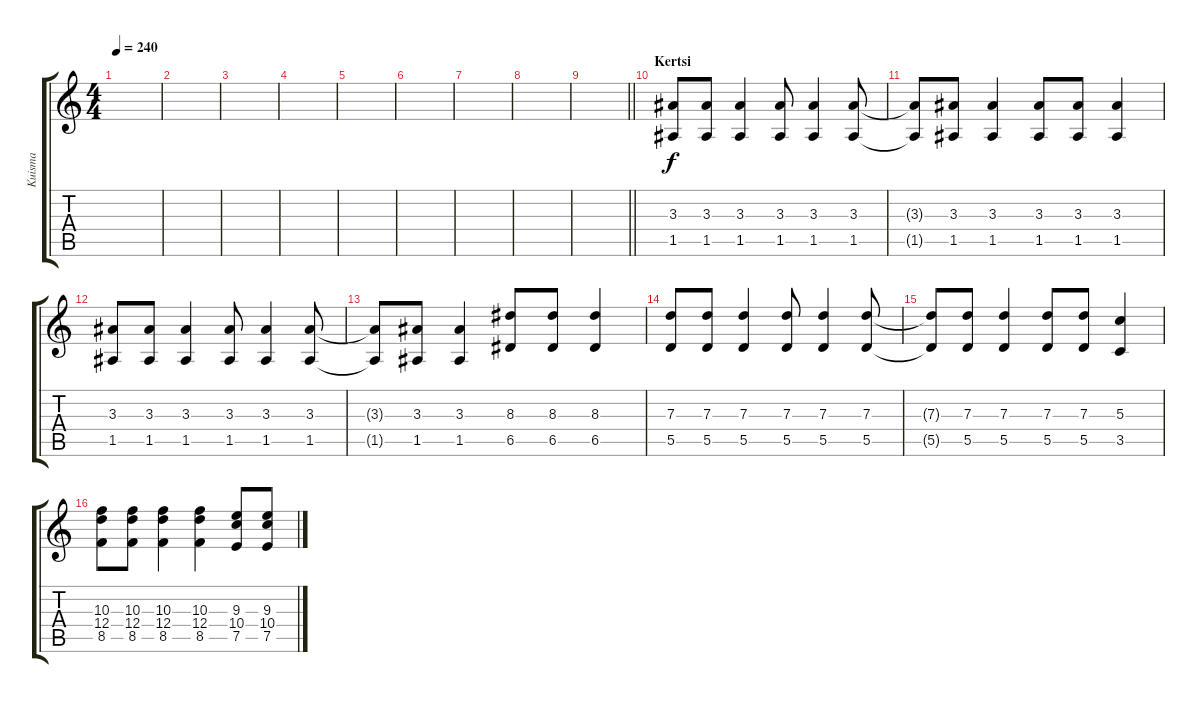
\track ("Kuisma" "Kuisma") {instrument electricguitarjazz}
\staff {score tabs}
\tuning (E4 B3 G3 D3 A2 D2) {hide}
\ts (4 4)
\tempo 240
\clef g2
\ks c
|
|
|
|
|
|
|
|
\barLineRight lightlight
|
\section ("" "Kertsi")
(3.3 1.5).8 (3.3 1.5).8 (3.3 1.5).4 (3.3 1.5).8 (3.3 1.5).4 (3.3 1.5).8 |
(3.3{t} 1.5{t}).8 (3.3 1.5).8 (3.3 1.5).4 (3.3 1.5).8 (3.3 1.5).8 (3.3 1.5).4 |
(3.3 1.5).8 (3.3 1.5).8 (3.3 1.5).4 (3.3 1.5).8 (3.3 1.5).4 (3.3 1.5).8 |
(3.3{t} 1.5{t}).8 (3.3 1.5).8 (3.3 1.5).4 (8.3 6.5).8 (8.3 6.5).8 (8.3 6.5).4 |
(7.3 5.5).8 (7.3 5.5).8 (7.3 5.5).4 (7.3 5.5).8 (7.3 5.5).4 (7.3 5.5).8 |
(7.3{t} 5.5{t}).8 (7.3 5.5).8 (7.3 5.5).4 (7.3 5.5).8 (7.3 5.5).8 (5.3 3.5).4 |
(10.3 12.4 8.5).8 (10.3 12.4 8.5).8 (10.3 12.4 8.5).4 (10.3 12.4 8.5).4 (9.3 10.4 7.5).8 (9.3 10.4 7.5).8
